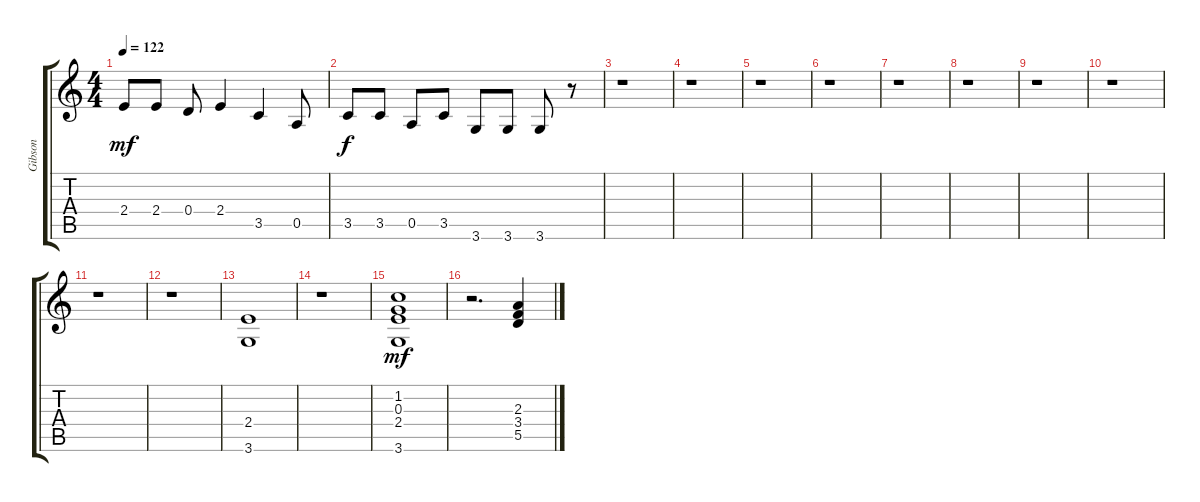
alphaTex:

\track ("Gibson" "Gibson") {instrument electricguitarclean}
\staff {score tabs}
\tuning (E4 B3 G3 D3 A2 E2) {hide}
\ts (4 4)
\tempo 122
\clef g2
\ks c
2.4.8{dy mf} 2.4.8 0.4.8 2.4.4 3.5.4 0.5.8 |
3.5.8{dy f} 3.5.8 0.5.8 3.5.8 3.6.8 3.6.8 3.6.8 r.8 |
r.1 |
r.1 |
r.1 |
r.1 |
r.1 |
r.1 |
r.1 |
r.1 |
r.1 |
r.1 |
(2.4 3.6).1 |
r.1 |
(1.2 0.3 2.4 3.6).1{dy mf} |
r.2{d} (2.3 3.4 5.5).4
